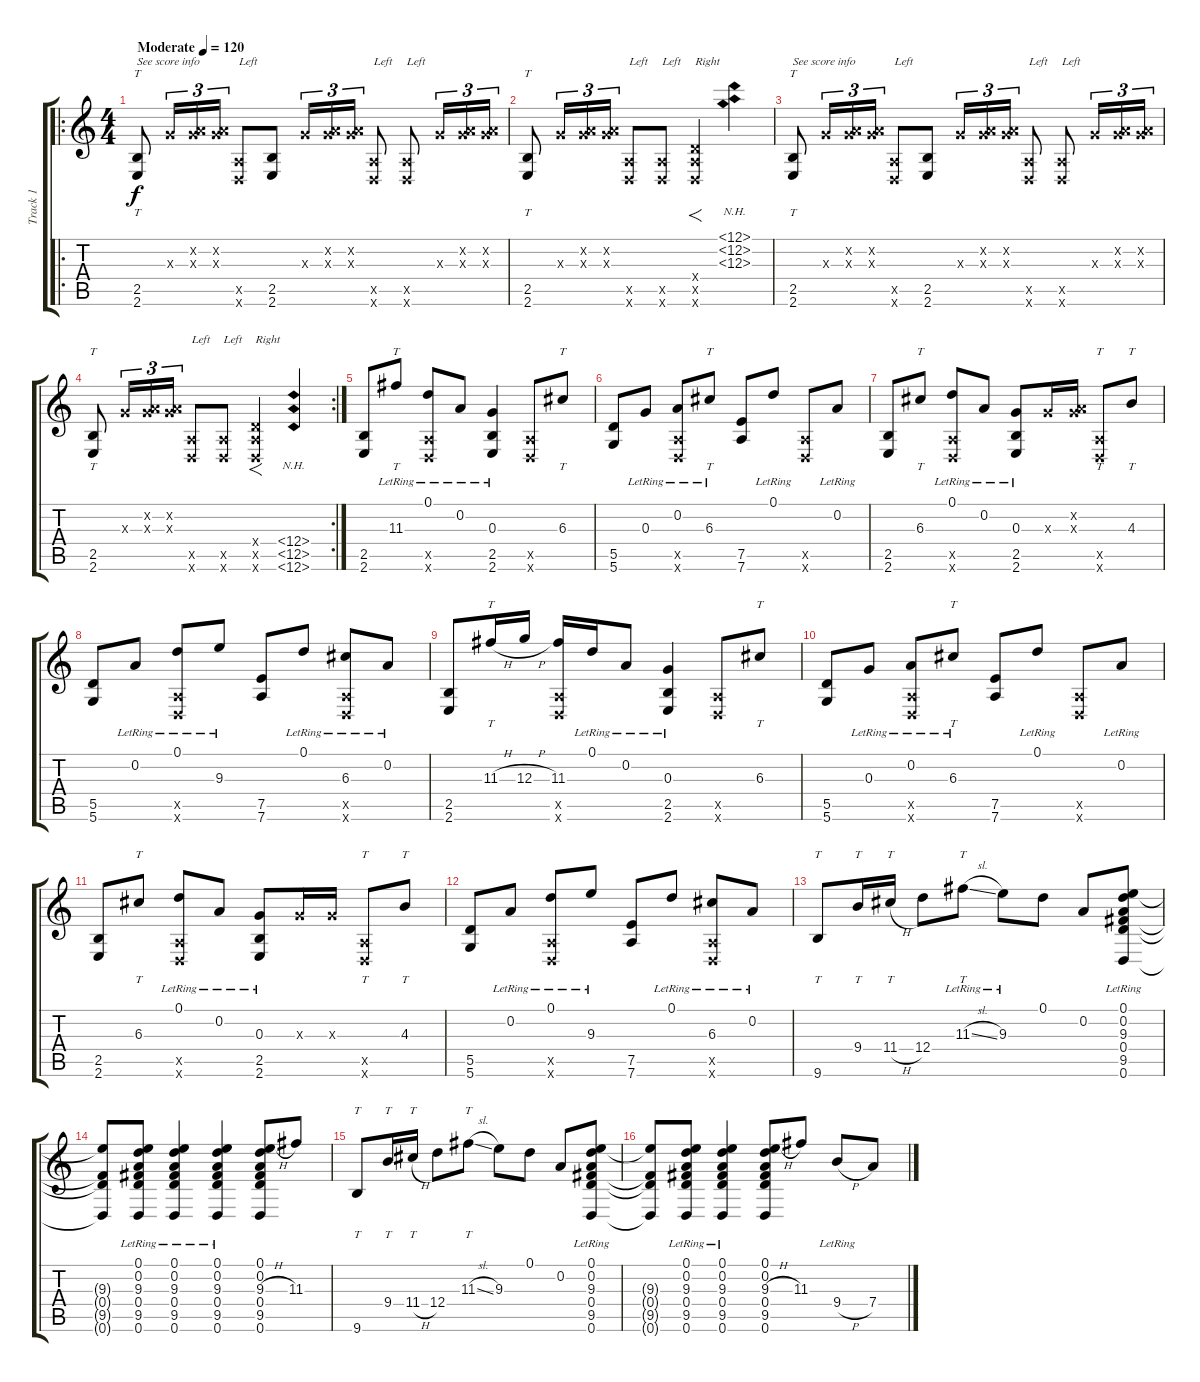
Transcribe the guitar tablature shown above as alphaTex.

\track ("Track 1" "Track 1") {instrument acousticguitarsteel}
\staff {score tabs}
\tuning (D4 A3 G3 D3 A2 D2) {hide}
\ro
\ts (4 4)
\tempo (120 "Moderate")
\clef g2
\ks c
(2.5 2.6).8{tt txt "See score info" dy f instrument acousticguitarsteel} 0.3{x}.16{tu (3 2)} (0.2{x} 0.3{x}).16{tu (3 2)} (0.2{x} 0.3{x}).16{tu (3 2)} (0.5{x} 0.6{x}).8{txt "Left"} (2.5 2.6).8 0.3{x}.16{tu (3 2)} (0.2{x} 0.3{x}).16{tu (3 2)} (0.2{x} 0.3{x}).16{tu (3 2)} (0.5{x} 0.6{x}).8{txt "Left"} (0.5{x} 0.6{x}).8{txt "Left"} 0.3{x}.16{tu (3 2)} (0.2{x} 0.3{x}).16{tu (3 2)} (0.2{x} 0.3{x}).16{tu (3 2)} |
(2.5 2.6).8{tt} 0.3{x}.16{tu (3 2)} (0.2{x} 0.3{x}).16{tu (3 2)} (0.2{x} 0.3{x}).16{tu (3 2)} (0.5{x} 0.6{x}).8{txt "Left"} (0.5{x} 0.6{x}).8{txt "Left"} (0.4{x} 0.5{x} 0.6{x}).4{f txt "Right"} (12.1{nh} 12.2{nh} 12.3{nh}).4 |
(2.5 2.6).8{tt txt "See score info"} 0.3{x}.16{tu (3 2)} (0.2{x} 0.3{x}).16{tu (3 2)} (0.2{x} 0.3{x}).16{tu (3 2)} (0.5{x} 0.6{x}).8{txt "Left"} (2.5 2.6).8 0.3{x}.16{tu (3 2)} (0.2{x} 0.3{x}).16{tu (3 2)} (0.2{x} 0.3{x}).16{tu (3 2)} (0.5{x} 0.6{x}).8{txt "Left"} (0.5{x} 0.6{x}).8{txt "Left"} 0.3{x}.16{tu (3 2)} (0.2{x} 0.3{x}).16{tu (3 2)} (0.2{x} 0.3{x}).16{tu (3 2)} |
\rc 2
(2.5 2.6).8{tt} 0.3{x}.16{tu (3 2)} (0.2{x} 0.3{x}).16{tu (3 2)} (0.2{x} 0.3{x}).16{tu (3 2)} (0.5{x} 0.6{x}).8{txt "Left"} (0.5{x} 0.6{x}).8{txt "Left"} (0.4{x} 0.5{x} 0.6{x}).4{f txt "Right"} (12.4{nh} 12.5{nh} 12.6{nh}).4 |
(2.5 2.6).8 11.3{lr}.8{tt} (0.1{lr} 0.5{x} 0.6{x}).8 0.2{lr}.8 (0.3{lr} 2.5 2.6).4 (0.5{x} 0.6{x}).8 6.3.8{tt} |
(5.5 5.6).8 0.3{lr}.8 (0.2{lr} 0.5{x} 0.6{x}).8 6.3{lr}.8{tt} (7.5 7.6).8 0.1{lr}.8 (0.5{x} 0.6{x}).8 0.2{lr}.8 |
(2.5 2.6).8 6.3.8{tt} (0.1{lr} 0.5{x} 0.6{x}).8 0.2{lr}.8 (0.3{lr} 2.5 2.6).8 0.3{x}.16 (0.2{x} 0.3{x}).16 (0.5{x} 0.6{x}).8{tt} 4.3.8{tt} |
(5.5 5.6).8 0.2{lr}.8 (0.1{lr} 0.5{x} 0.6{x}).8 9.3{lr}.8 (7.5 7.6).8 0.1{lr}.8 (6.3{lr} 0.5{x} 0.6{x}).8 0.2{lr}.8 |
(2.5 2.6).8 11.3{h}.16{tt} 12.3{h}.16 (11.3 0.5{x} 0.6{x}).16 0.1{lr}.16 0.2{lr}.8 (0.3{lr} 2.5 2.6).4 (0.5{x} 0.6{x}).8 6.3.8{tt} |
(5.5 5.6).8 0.3{lr}.8 (0.2{lr} 0.5{x} 0.6{x}).8 6.3{lr}.8{tt} (7.5 7.6).8 0.1{lr}.8 (0.5{x} 0.6{x}).8 0.2{lr}.8 |
(2.5 2.6).8 6.3.8{tt} (0.1{lr} 0.5{x} 0.6{x}).8 0.2{lr}.8 (0.3{lr} 2.5 2.6).8 0.3{x}.16 0.3{x}.16 (0.5{x} 0.6{x}).8{tt} 4.3.8{tt} |
(5.5 5.6).8 0.2{lr}.8 (0.1{lr} 0.5{x} 0.6{x}).8 9.3{lr}.8 (7.5 7.6).8 0.1{lr}.8 (6.3{lr} 0.5{x} 0.6{x}).8 0.2{lr}.8 |
9.6.8{tt} 9.4.16{tt} 11.4{h}.16{tt} 12.4.8 11.3{sl lr}.8{tt} 9.3{lr}.8 0.1.8 0.2.8 (0.1 0.2 9.3{lr} 0.4 9.5 0.6).8 |
(9.3{t} 0.4{t} 9.5{t} 0.6{t}).8 (0.1 0.2 9.3{lr} 0.4 9.5 0.6).8 (0.1 0.2 9.3{lr} 0.4 9.5 0.6).4 (0.1 0.2 9.3{lr} 0.4 9.5 0.6).4 (0.1 0.2 9.3{h} 0.4 9.5 0.6).8 11.3.8 |
9.6.8{tt} 9.4.16{tt} 11.4{h}.16{tt} 12.4.8 11.3{sl}.8{tt} 9.3.8 0.1.8 0.2.8 (0.1 0.2 9.3{lr} 0.4 9.5 0.6).8 |
(9.3{t} 0.4{t} 9.5{t} 0.6{t}).8 (0.1 0.2 9.3{lr} 0.4 9.5 0.6).8 (0.1 0.2 9.3{lr} 0.4 9.5 0.6).4 (0.1 0.2 9.3{h} 0.4 9.5 0.6).8 11.3.8 9.4{h lr}.8 7.4.8
